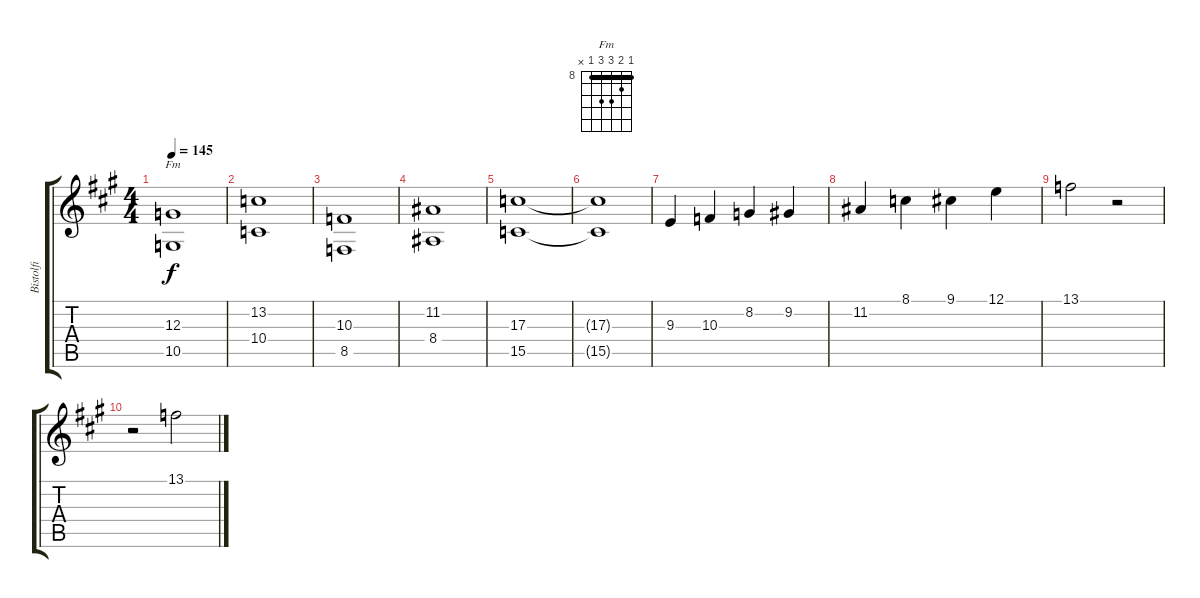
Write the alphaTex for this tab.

\track ("Bistolfi" "Bistolfi") {instrument stringensemble1}
\staff {score tabs}
\tuning (E4 B3 G3 D3 A2 E2) {hide}
\chord ("Fm" 8 9 10 10 8 x) {firstfret 8 barre 8}
\ts (4 4)
\tempo 145
\clef g2
\ks f#minor
(12.3 10.5).1{ch "Fm" dy f} |
(13.2 10.4).1 |
(10.3 8.5).1 |
(11.2 8.4).1 |
(17.3 15.5).1 |
(17.3{t} 15.5{t}).1 |
9.3.4 10.3.4 8.2.4 9.2.4 |
11.2.4 8.1.4 9.1.4 12.1.4 |
13.1.2 r.2 |
r.2 13.1.2
